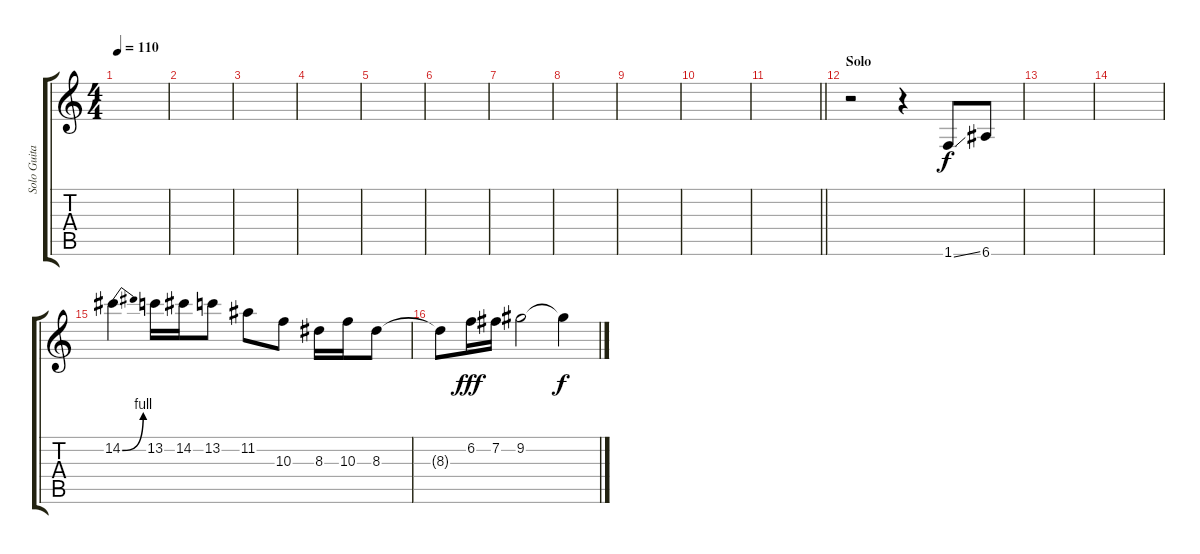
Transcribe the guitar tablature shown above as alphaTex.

\track ("Solo Guitar 2" "Solo Guita") {instrument distortionguitar}
\staff {score tabs}
\tuning (E4 B3 G3 D3 A2 E2) {hide}
\ts (4 4)
\tempo 110
\clef g2
\ks c
|
|
|
|
|
|
|
|
|
|
\barLineRight lightlight
|
\section ("" "Solo")
r.2 r.4 1.6{ss}.8 6.6.8 |
|
|
14.2{be (bend 0 0 60 4)}.4 13.2.16 14.2.16 13.2.8 11.2.8 10.3.8 8.3.16 10.3.16 8.3.8 |
8.3{t}.8{dy f} 6.2.16{dy fff} 7.2.16 9.2.2 9.2{t}.4{dy f}
